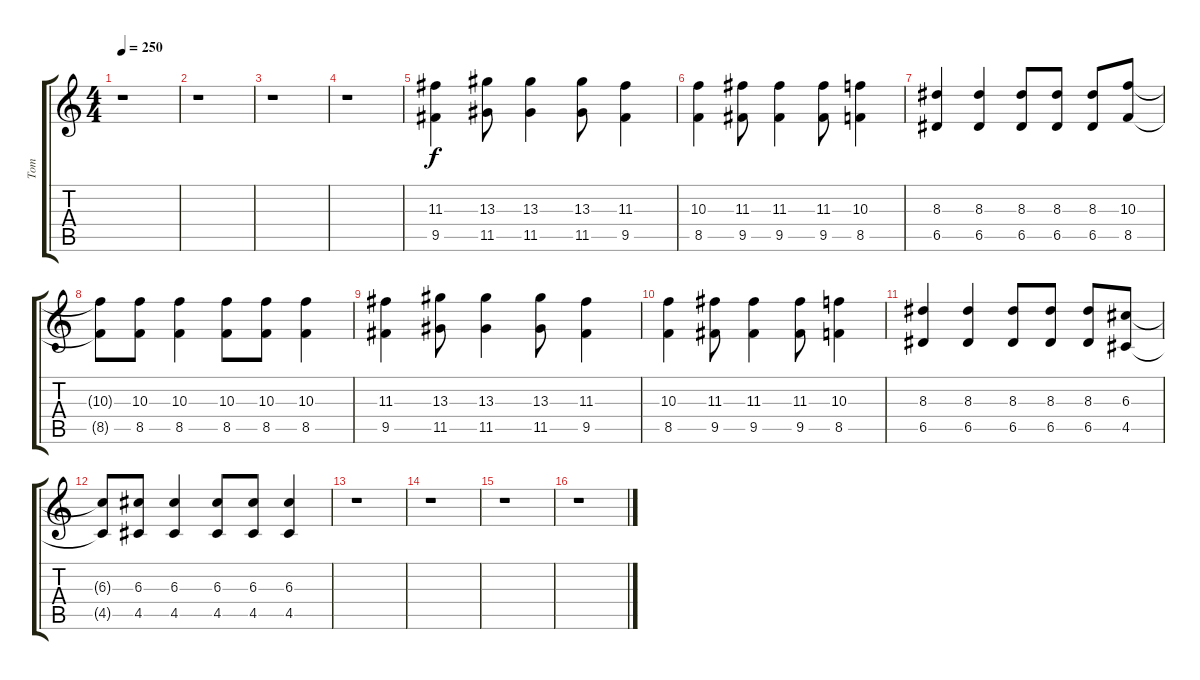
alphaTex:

\track ("Tom" "Tom") {instrument distortionguitar}
\staff {score tabs}
\tuning (E4 B3 G3 D3 A2 E2) {hide}
\ts (4 4)
\tempo 250
\clef g2
\ks c
r.1{dy f} |
r.1 |
r.1 |
r.1 |
(11.3 9.5).4 (13.3 11.5).8 (13.3 11.5).4 (13.3 11.5).8 (11.3 9.5).4 |
(10.3 8.5).4 (11.3 9.5).8 (11.3 9.5).4 (11.3 9.5).8 (10.3 8.5).4 |
(8.3 6.5).4 (8.3 6.5).4 (8.3 6.5).8 (8.3 6.5).8 (8.3 6.5).8 (10.3 8.5).8 |
(10.3{t} 8.5{t}).8 (10.3 8.5).8 (10.3 8.5).4 (10.3 8.5).8 (10.3 8.5).8 (10.3 8.5).4 |
(11.3 9.5).4 (13.3 11.5).8 (13.3 11.5).4 (13.3 11.5).8 (11.3 9.5).4 |
(10.3 8.5).4 (11.3 9.5).8 (11.3 9.5).4 (11.3 9.5).8 (10.3 8.5).4 |
(8.3 6.5).4 (8.3 6.5).4 (8.3 6.5).8 (8.3 6.5).8 (8.3 6.5).8 (6.3 4.5).8 |
(6.3{t} 4.5{t}).8 (6.3 4.5).8 (6.3 4.5).4 (6.3 4.5).8 (6.3 4.5).8 (6.3 4.5).4 |
r.1 |
r.1 |
r.1 |
r.1
